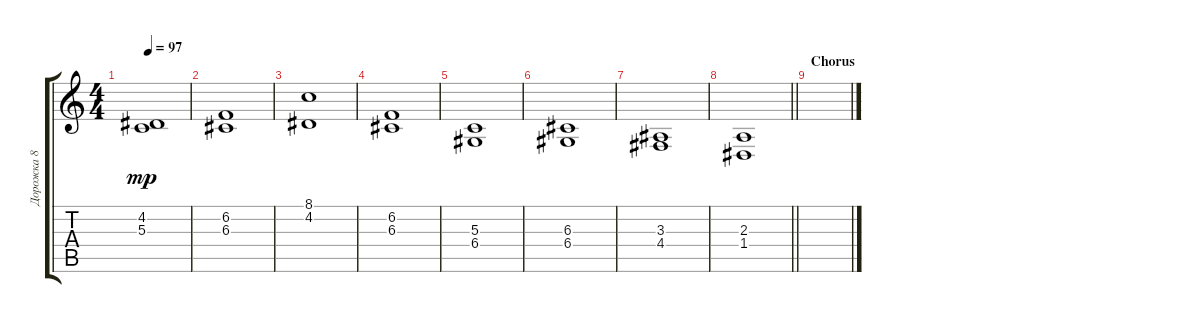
\track ("Дорожка 8" "Дорожка 8") {instrument acousticgrandpiano}
\staff {score tabs}
\tuning (E4 B3 G3 D3 A2 E2) {hide}
\ts (4 4)
\tempo 97
\clef g2
\ks c
(4.2 5.3).1{dy mp instrument pad4choir} |
(6.2 6.3).1 |
(8.1 4.2).1 |
(6.2 6.3).1 |
(5.3 6.4).1 |
(6.3 6.4).1 |
(3.3 4.4).1 |
\barLineRight lightlight
(2.3 1.4).1{volume 8} |
\section ("" "Сhorus")
